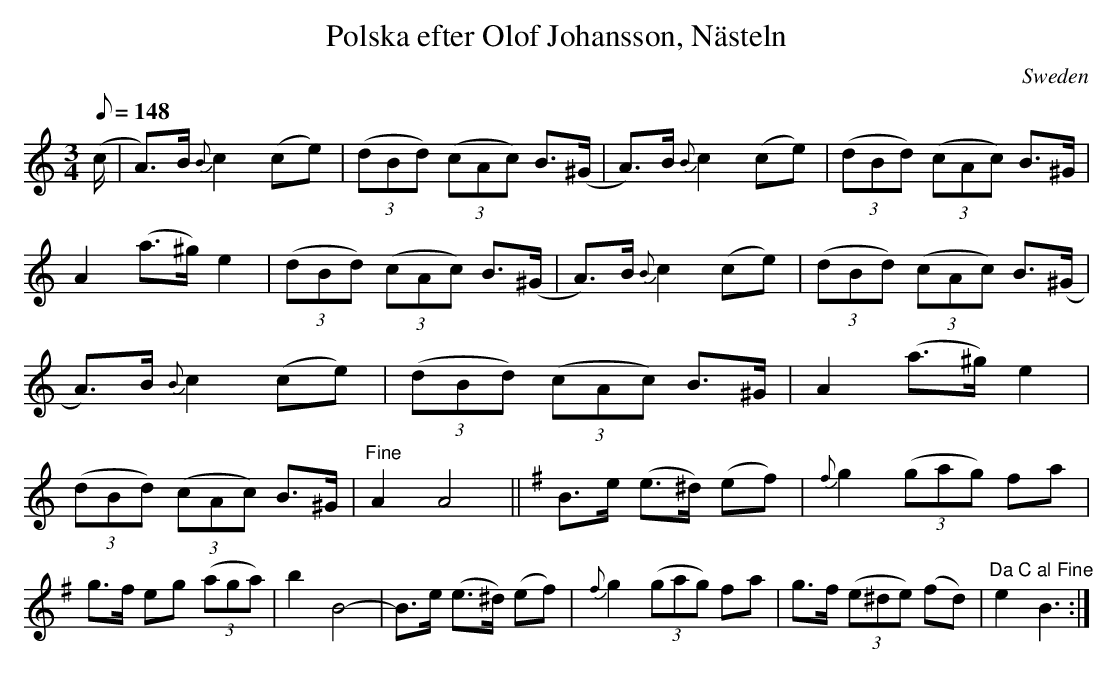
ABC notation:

X:1
T:Polska efter Olof Johansson, Nästeln
L:1/8
M:3/4
O:Sweden
Q:148
K:A minor
(c/|\
A>)B {B}c2 (ce) | ((3dBd) ((3cAc) B>(^G | \
A>)B {B}c2 (ce) | ((3dBd) ((3cAc) B>^G | \
A2 (a>^g) e2 | ((3dBd) ((3cAc) B>(^G | \
A>)B {B}c2 (ce) | ((3dBd) ((3cAc) B>(^G | \
A>)B {B}c2 (ce) | ((3dBd) ((3cAc) B>^G | \
A2 (a>^g) e2 | ((3dBd) ((3cAc) B>^G |\
"Fine"A2 A4 || \
K:G
B>e (e>^d) (ef) | {f}g2 ((3gag) fa | \
g>f eg ((3aga) | b2 B4-|B>e  (e>^d) (ef) | \
{f}g2 ((3gag) fa | g>f ((3e^de) (fd) |\
"Da C al Fine" e2 B3 :|
